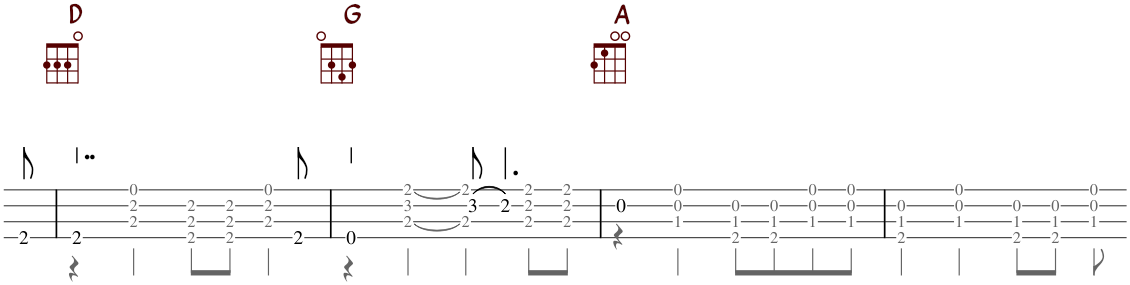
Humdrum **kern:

**kern	**harte
*part1	*part1
*staff1	*
*I"Ukulélé [Tablature]	*
!!LO:PB:g=z
*k[]	*
*M4/4	*
=17	=17
8a/	.
=18	=18
*^	*
2..a/	4r	D:maj
.	4d!i\ 4f#!i\ 4a!i\	.
.	8a!i\ 8d!i\ 8f#!i\L	.
.	8a!i\ 8d!i\ 8f#!i\J	.
.	4d!i\ 4f#!i\ 4a!i\	.
8a/	.	.
=19	=19	=19
2g/	4r	G:maj
.	[4d!i\ 4g!i\ [4b!i\	.
(8g/	4d!i\] 4b!i\]	.
4.f#/)	.	.
.	8d!i\ 8g-!i\ 8b!i\L	.
.	8d!i\ 8g-!i\ 8b!i\J	.
=20	=20	=20
1e	4r	A:maj
.	4d-!i\ 4e!i\ 4a!i\	.
.	8a!i\ 8d-!i\ 8e!i\L	.
.	8a!i\ 8d-!i\ 8e!i\	.
.	8d-!i\ 8e!i\ 8a!i\	.
.	8d-!i\ 8e!i\ 8a!i\J	.
=21	=21	=21
2..ryy	4a!i\ 4c#!i\ 4e!i\	.
.	4d-!i\ 4e!i\ 4a!i\	.
.	8a!i\ 8d-!i\ 8e!i\L	.
.	8a!i\ 8d-!i\ 8e!i\J	.
.	8d-!i\ 8e!i\ 8a!i\	.
*v	*v	*
=-	=-
*-	*-
